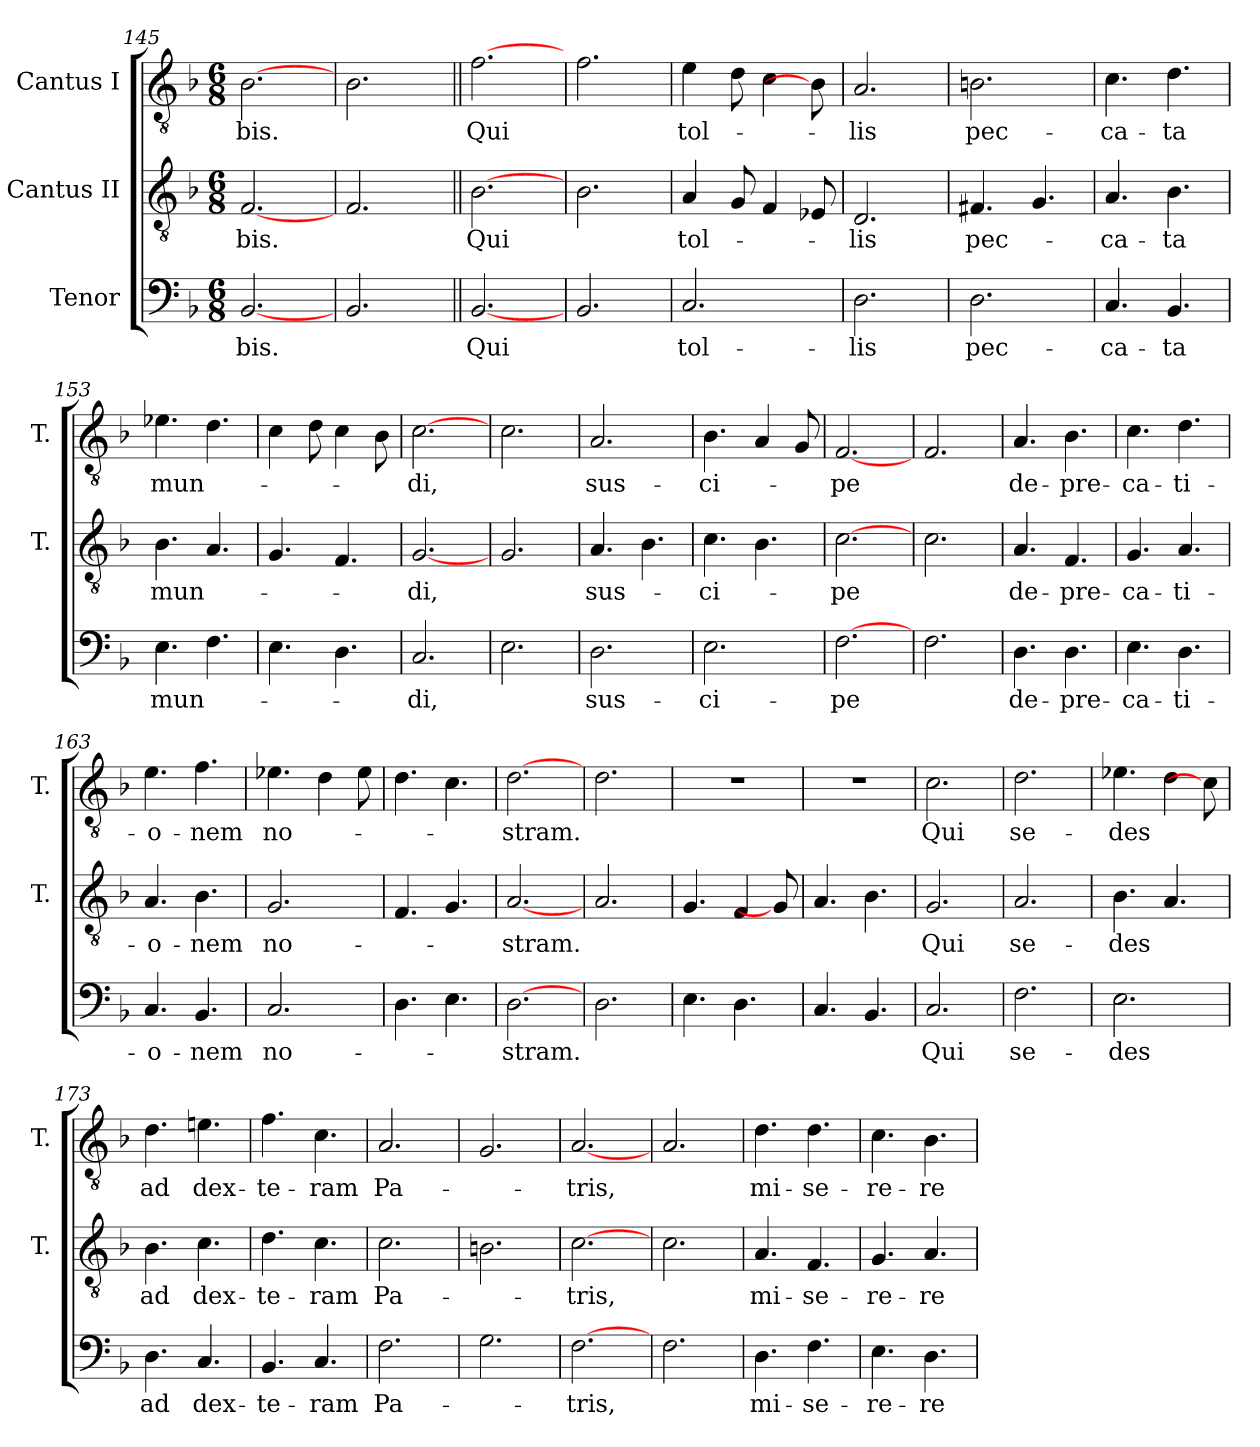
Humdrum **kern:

**kern	**text	**kern	**text	**kern	**text
*part3	*part3	*part2	*part2	*part1	*part1
*staff3	*staff3	*staff2	*staff2	*staff1	*staff1
*I"Tenor	*	*I"Cantus II	*	*I"Cantus I	*
*	*	*I'T.	*	*I'T.	*
*clefF4	*	*clefGv2	*	*clefGv2	*
*	*	*ITrd7c12	*	*ITrd7c12	*
*k[b-]	*	*k[b-]	*	*k[b-]	*
*F:	*	*F:	*	*F:	*
*M6/8	*	*M6/8	*	*M6/8	*
=145	=145	=145	=145	=145	=145
!	!LO:LY:b:color=#000000	!	!LO:LY:b:color=#000000	!	!LO:LY:b:color=#000000
[2.BB-i/	-bis.	[2.FFi/	-bis.	[2.BB-i\	-bis.
=146	=146	=146	=146	=146	=146
2.BB-i/	.	2.FFi/	.	2.BB-i\	.
=147||	=147||	=147||	=147||	=147||	=147||
!	!LO:LY:b:color=#000000	!	!LO:LY:b:color=#000000	!	!LO:LY:b:color=#000000
[2.BB-i/	Qui	[2.BB-i\	Qui	[2.Fi\	Qui
=148	=148	=148	=148	=148	=148
2.BB-i/	.	2.BB-i\	.	2.Fi\	.
=149	=149	=149	=149	=149	=149
!	!LO:LY:b:color=#000000	!	!LO:LY:b:color=#000000	!	!LO:LY:b:color=#000000
2.Ci/	tol-	4AAi/	tol-	4Ei\	tol-
.	.	8GGi/L	.	8Di\L	.
.	.	4FFi/	.	4Ci\	.
.	.	8EE-Xi/L	.	8BB-i\L]	.
=150	=150	=150	=150	=150	=150
!	!LO:LY:b:color=#000000	!	!LO:LY:b:color=#000000	!	!LO:LY:b:color=#000000
2.Di\	-lis	2.DDi/	-lis	2.AAi/	-lis
=151	=151	=151	=151	=151	=151
!	!LO:LY:b:color=#000000	!	!LO:LY:b:color=#000000	!	!LO:LY:b:color=#000000
2.Di\	pec-	4.FF#Xi/	pec-	2.BBni\	pec-
.	.	4.GGi/	.	.	.
!!LO:LB:g=z
=152	=152	=152	=152	=152	=152
!	!LO:LY:b:color=#000000	!	!LO:LY:b:color=#000000	!	!LO:LY:b:color=#000000
4.Ci/	-ca-	4.AAi/	-ca-	4.Ci\	-ca-
!	!LO:LY:b:color=#000000	!	!LO:LY:b:color=#000000	!	!LO:LY:b:color=#000000
4.BB-i/	-ta	4.BB-i\	-ta	4.Di\	-ta
=153	=153	=153	=153	=153	=153
!	!LO:LY:b:color=#000000	!	!LO:LY:b:color=#000000	!	!LO:LY:b:color=#000000
4.Ei\	mun-	4.BB-i\	mun-	4.E-Xi\	mun-
4.Fi\	.	4.AAi/	.	4.Di\	.
=154	=154	=154	=154	=154	=154
4.Ei\	.	4.GGi/	.	4Ci\	.
.	.	.	.	8Di\L	.
4.Di\	.	4.FFi/	.	4Ci\	.
.	.	.	.	8BB-i\L	.
=155	=155	=155	=155	=155	=155
!	!LO:LY:b:color=#000000	!	!LO:LY:b:color=#000000	!	!LO:LY:b:color=#000000
2.Ci/	-di,	[2.GGi/	-di,	[2.Ci\	-di,
=156	=156	=156	=156	=156	=156
2.Ei\	.	2.GGi/	.	2.Ci\	.
=157	=157	=157	=157	=157	=157
!	!LO:LY:b:color=#000000	!	!LO:LY:b:color=#000000	!	!LO:LY:b:color=#000000
2.Di\	sus-	4.AAi/	sus-	2.AAi/	sus-
.	.	4.BB-i\	.	.	.
=158	=158	=158	=158	=158	=158
!	!LO:LY:b:color=#000000	!	!LO:LY:b:color=#000000	!	!LO:LY:b:color=#000000
2.Ei\	-ci-	4.Ci\	-ci-	4.BB-i\	-ci-
.	.	4.BB-i\	.	4AAi/	.
.	.	.	.	8GGi/L	.
=159	=159	=159	=159	=159	=159
!	!LO:LY:b:color=#000000	!	!LO:LY:b:color=#000000	!	!LO:LY:b:color=#000000
[2.Fi\	-pe	[2.Ci\	-pe	[2.FFi/	-pe
=160	=160	=160	=160	=160	=160
2.Fi\	.	2.Ci\	.	2.FFi/	.
=161	=161	=161	=161	=161	=161
!	!LO:LY:b:color=#000000	!	!LO:LY:b:color=#000000	!	!LO:LY:b:color=#000000
4.Di\	de-	4.AAi/	de-	4.AAi/	de-
!	!LO:LY:b:color=#000000	!	!LO:LY:b:color=#000000	!	!LO:LY:b:color=#000000
4.Di\	-pre-	4.FFi/	-pre-	4.BB-i\	-pre-
!!LO:LB:g=z
=162	=162	=162	=162	=162	=162
!	!LO:LY:b:color=#000000	!	!LO:LY:b:color=#000000	!	!LO:LY:b:color=#000000
4.Ei\	-ca-	4.GGi/	-ca-	4.Ci\	-ca-
!	!LO:LY:b:color=#000000	!	!LO:LY:b:color=#000000	!	!LO:LY:b:color=#000000
4.Di\	-ti-	4.AAi/	-ti-	4.Di\	-ti-
=163	=163	=163	=163	=163	=163
!	!LO:LY:b:color=#000000	!	!LO:LY:b:color=#000000	!	!LO:LY:b:color=#000000
4.Ci/	-o-	4.AAi/	-o-	4.Ei\	-o-
!	!LO:LY:b:color=#000000	!	!LO:LY:b:color=#000000	!	!LO:LY:b:color=#000000
4.BB-i/	-nem	4.BB-i\	-nem	4.Fi\	-nem
=164	=164	=164	=164	=164	=164
!	!LO:LY:b:color=#000000	!	!LO:LY:b:color=#000000	!	!LO:LY:b:color=#000000
2.Ci/	no-	2.GGi/	no-	4.E-Xi\	no-
.	.	.	.	4Di\	.
.	.	.	.	8E-i\L	.
=165	=165	=165	=165	=165	=165
4.Di\	.	4.FFi/	.	4.Di\	.
4.Ei\	.	4.GGi/	.	4.Ci\	.
=166	=166	=166	=166	=166	=166
!	!LO:LY:b:color=#000000	!	!LO:LY:b:color=#000000	!	!LO:LY:b:color=#000000
[2.Di\	-stram.	[2.AAi/	-stram.	[2.Di\	-stram.
=167	=167	=167	=167	=167	=167
2.Di\	.	2.AAi/	.	2.Di\	.
=168	=168	=168	=168	=168	=168
!	!	!	!	!LO:N:vis=1	!
4.Ei\	.	4.GGi/	.	2.r	.
4.Di\	.	4FFi/	.	.	.
.	.	8GGi/L]	.	.	.
=169	=169	=169	=169	=169	=169
!	!	!	!	!LO:N:vis=1	!
4.Ci/	.	4.AAi/	.	2.r	.
4.BB-i/	.	4.BB-i\	.	.	.
=170	=170	=170	=170	=170	=170
!	!LO:LY:b:color=#000000	!	!LO:LY:b:color=#000000	!	!LO:LY:b:color=#000000
2.Ci/	Qui	2.GGi/	Qui	2.Ci\	Qui
=171	=171	=171	=171	=171	=171
!	!LO:LY:b:color=#000000	!	!LO:LY:b:color=#000000	!	!LO:LY:b:color=#000000
2.Fi\	se-	2.AAi/	se-	2.Di\	se-
!!LO:PB:g=z
=172	=172	=172	=172	=172	=172
!	!LO:LY:b:color=#000000	!	!LO:LY:b:color=#000000	!	!LO:LY:b:color=#000000
2.Ei\	-des	4.BB-i\	-des	4.E-Xi\	-des
.	.	4.AAi/	.	4Di\	.
.	.	.	.	8Ci\L]	.
=173	=173	=173	=173	=173	=173
!	!LO:LY:b:color=#000000	!	!LO:LY:b:color=#000000	!	!LO:LY:b:color=#000000
4.Di\	ad	4.BB-i\	ad	4.Di\	ad
!	!LO:LY:b:color=#000000	!	!LO:LY:b:color=#000000	!	!LO:LY:b:color=#000000
4.Ci/	dex-	4.Ci\	dex-	4.Eni\	dex-
=174	=174	=174	=174	=174	=174
!	!LO:LY:b:color=#000000	!	!LO:LY:b:color=#000000	!	!LO:LY:b:color=#000000
4.BB-i/	-te-	4.Di\	-te-	4.Fi\	-te-
!	!LO:LY:b:color=#000000	!	!LO:LY:b:color=#000000	!	!LO:LY:b:color=#000000
4.Ci/	-ram	4.Ci\	-ram	4.Ci\	-ram
=175	=175	=175	=175	=175	=175
!	!LO:LY:b:color=#000000	!	!LO:LY:b:color=#000000	!	!LO:LY:b:color=#000000
2.Fi\	Pa-	2.Ci\	Pa-	2.AAi/	Pa-
=176	=176	=176	=176	=176	=176
2.Gi\	.	2.BBni\	.	2.GGi/	.
=177	=177	=177	=177	=177	=177
!	!LO:LY:b:color=#000000	!	!LO:LY:b:color=#000000	!	!LO:LY:b:color=#000000
[2.Fi\	-tris,	[2.Ci\	-tris,	[2.AAi/	-tris,
=178	=178	=178	=178	=178	=178
2.Fi\	.	2.Ci\	.	2.AAi/	.
=179	=179	=179	=179	=179	=179
!	!LO:LY:b:color=#000000	!	!LO:LY:b:color=#000000	!	!LO:LY:b:color=#000000
4.Di\	mi-	4.AAi/	mi-	4.Di\	mi-
!	!LO:LY:b:color=#000000	!	!LO:LY:b:color=#000000	!	!LO:LY:b:color=#000000
4.Fi\	-se-	4.FFi/	-se-	4.Di\	-se-
=180	=180	=180	=180	=180	=180
!	!LO:LY:b:color=#000000	!	!LO:LY:b:color=#000000	!	!LO:LY:b:color=#000000
4.Ei\	-re-	4.GGi/	-re-	4.Ci\	-re-
!	!LO:LY:b:color=#000000	!	!LO:LY:b:color=#000000	!	!LO:LY:b:color=#000000
4.Di\	-re	4.AAi/	-re	4.BB-i\	-re
=	=	=	=	=	=
*-	*-	*-	*-	*-	*-
